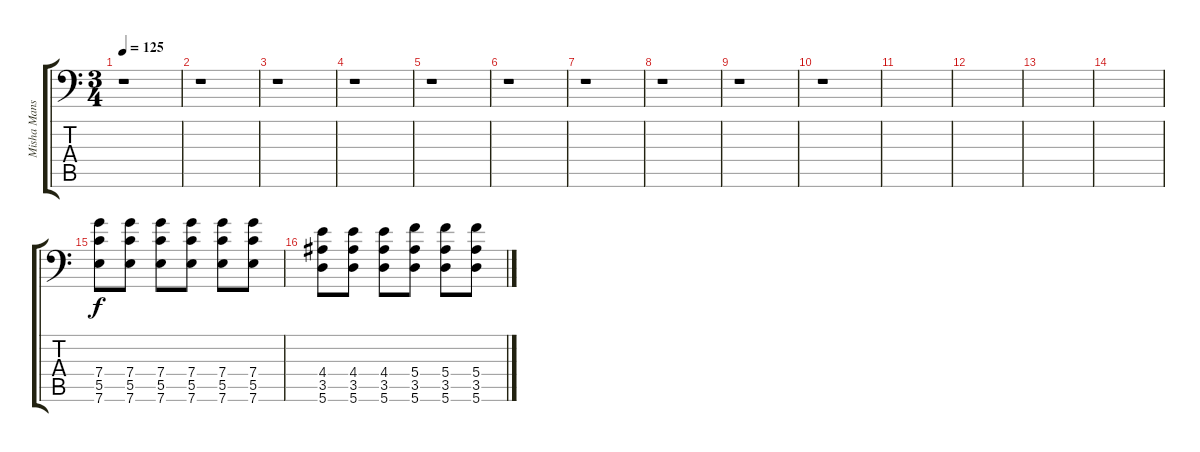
\track ("Misha Mansoor" "Misha Mans") {instrument distortionguitar}
\staff {score tabs}
\tuning (D4 A3 F3 C3 G2 A1) {hide}
\ts (3 4)
\tempo 125
\clef f4
\ks c
r.1{dy f} |
r.1 |
r.1 |
r.1 |
r.1 |
r.1 |
r.1 |
r.1 |
r.1 |
r.1 |
|
|
|
|
(7.4 5.5 7.6).8{balance 16 instrument distortionguitar} (7.4 5.5 7.6).8 (7.4 5.5 7.6).8 (7.4 5.5 7.6).8 (7.4 5.5 7.6).8 (7.4 5.5 7.6).8 |
(4.4 3.5 5.6).8 (4.4 3.5 5.6).8 (4.4 3.5 5.6).8 (5.4 3.5 5.6).8 (5.4 3.5 5.6).8 (5.4 3.5 5.6).8
